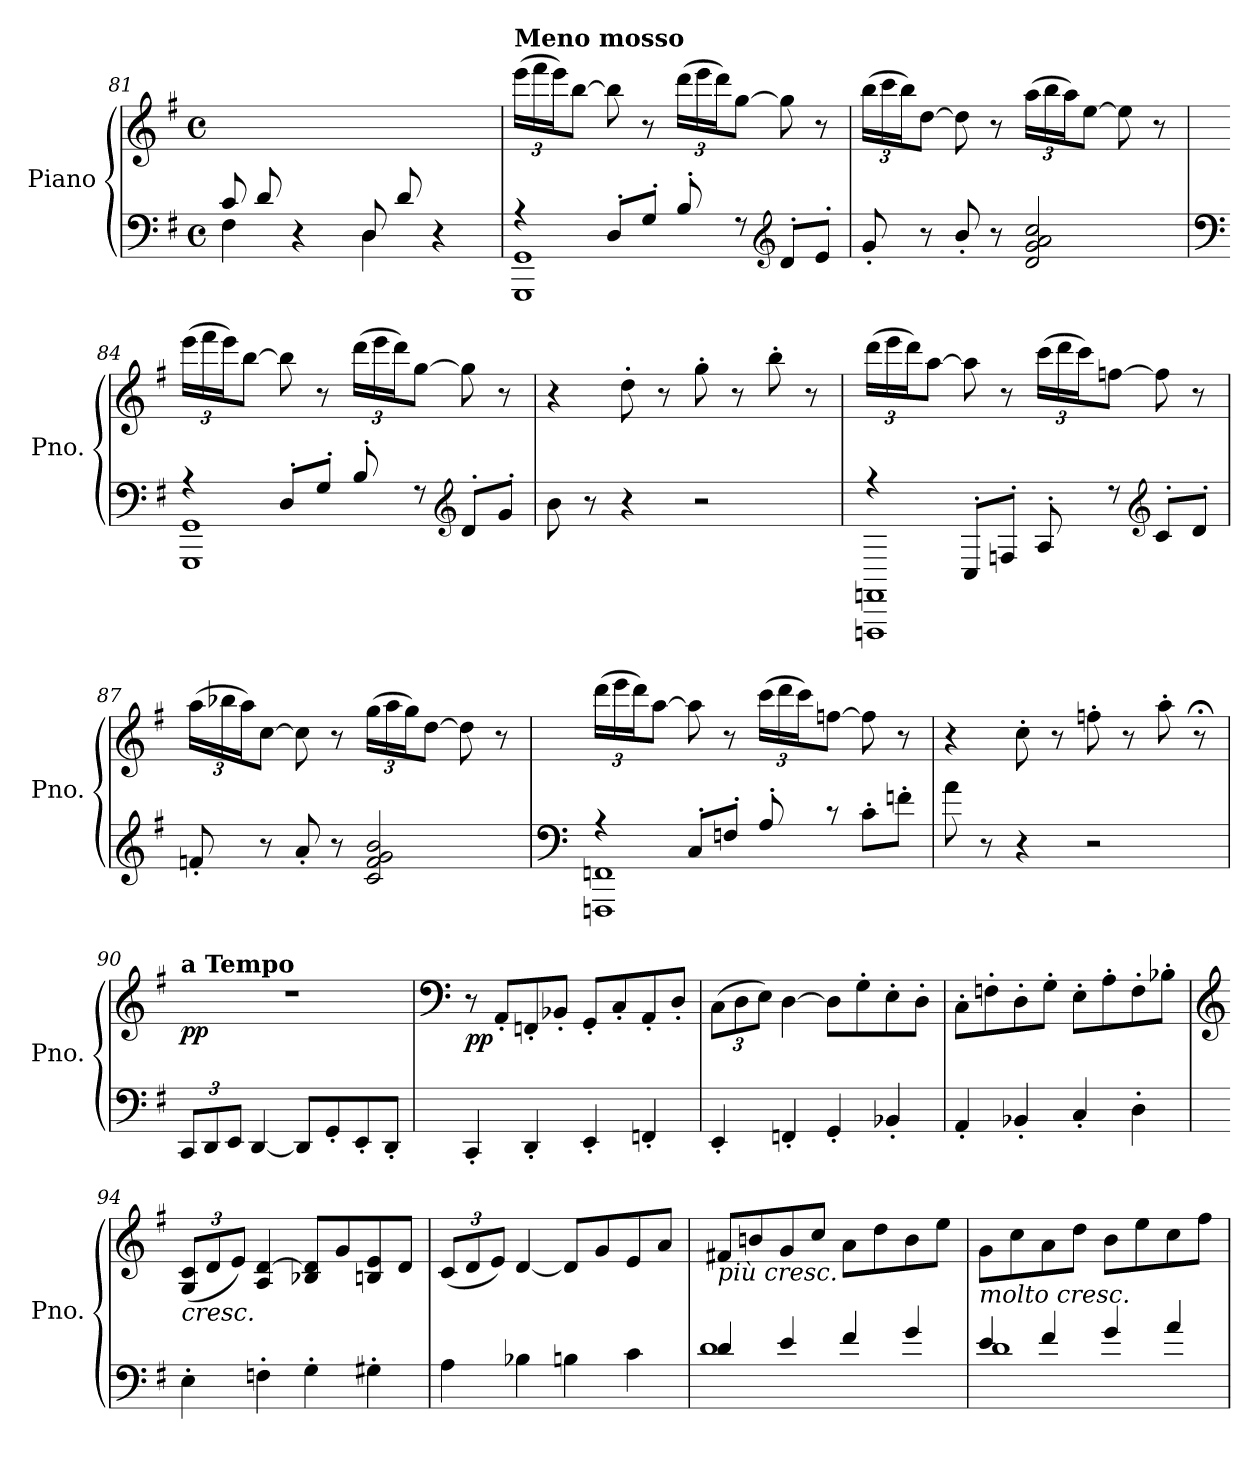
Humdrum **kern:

**kern	**kern	**dynam
*part1	*part1	*part1
*staff2	*staff1	*staff1/2
*I"Piano	*	*
*I'Pno.	*	*
*clefF4	*clefG2	*
*k[f#]	*k[f#]	*
*M4/4	*M4/4	*
*met(c)	*met(c)	*
=81	=81	=81
*^	*	*
8c/L	4F#\	4ryy	.
8d/	.	.	.
4ryy	4r	8a'\	.
.	.	8dd'\J	.
8D/L	4D\	4ryy	.
8d/	.	.	.
4ryy	4r	8d'\	.
.	.	8dd'\J	.
!!LO:LB:g=z
=82	=82	=82	=82
*	*	*Xbrackettup	*
!	!	!LO:TX:a:B:t=Meno mosso	!
!	!	!	!LO:DY:b
!	!	!	!LO:DY:n=1:b
4r	1GGG 1GG	(>24eee\LL	pp other-dynamics
.	.	24fff#\	.
.	.	24eee\J)	.
.	.	[8bb\J	.
8D'/L	.	8bb\]	.
8G'/J	.	8r	.
8B'/	.	(>24ddd\LL	.
.	.	24eee\	.
.	.	24ddd\J)	.
8r	.	[8gg\J	.
*clefG2	*	*	*
8d'/L	.	8gg\]	.
8e'/J	.	8r	.
*v	*v	*	*
=83	=83	=83
8g'/	(>24bb\LL	.
.	24ccc\	.
.	24bb\J)	.
8r	[8dd\J	.
8b'/	8dd\]	.
8r	8r	.
2d/ 2g/ 2a/ 2cc/	(>24aa\LL	.
.	24bb\	.
.	24aa\J)	.
.	[8ee\J	.
.	8ee\]	.
.	8r	.
=84	=84	=84
*clefF4	*	*
*^	*	*
4r	1GGG 1GG	(>24eee\LL	.
.	.	24fff#\	.
.	.	24eee\J)	.
.	.	[8bb\J	.
8D'/L	.	8bb\]	.
8G'/J	.	8r	.
8B'/	.	(>24ddd\LL	.
.	.	24eee\	.
.	.	24ddd\J)	.
8r	.	[8gg\J	.
*clefG2	*	*	*
8d'/L	.	8gg\]	.
8g'/J	.	8r	.
*v	*v	*	*
!!LO:LB:g=z
=85	=85	=85
8b\	4r	.
8r	.	.
4r	8dd'\	.
.	8r	.
2r	8gg'\	.
.	8r	.
.	8bb'\	.
.	8r	.
=86	=86	=86
*^	*	*
4r	1FFFn 1FFn	(>24ddd\LL	.
.	.	24eee\	.
.	.	24ddd\J)	.
.	.	[8aa\J	.
8C'/L	.	8aa\]	.
8Fn'/J	.	8r	.
8A'/	.	(>24ccc\LL	.
.	.	24ddd\	.
.	.	24ccc\J)	.
8r	.	[8ffn\J	.
*clefG2	*	*	*
8c'/L	.	8ff\]	.
8d'/J	.	8r	.
*v	*v	*	*
=87	=87	=87
8fn'/	(>24aa\LL	.
.	24bb-X\	.
.	24aa\J)	.
8r	[8cc\J	.
8a'/	8cc\]	.
8r	8r	.
2c/ 2f/ 2g/ 2b/	(>24gg\LL	.
.	24aa\	.
.	24gg\J)	.
.	[8dd\J	.
.	8dd\]	.
.	8r	.
!!LO:PB:g=z
=88	=88	=88
*clefF4	*	*
*^	*	*
4r	1FFFn 1FFn	(>24ddd\LL	.
.	.	24eee\	.
.	.	24ddd\J)	.
.	.	[8aa\J	.
8C'/L	.	8aa\]	.
8Fn'/J	.	8r	.
8A'/	.	(>24ccc\LL	.
.	.	24ddd\	.
.	.	24ccc\J)	.
8r	.	[8ffn\J	.
8c'\L	.	8ff\]	.
8fn'\J	.	8r	.
*v	*v	*	*
=89	=89	=89
8a\	4r	.
8r	.	.
4r	8cc'\	.
.	8r	.
2r	8ffn'\	.
.	8r	.
.	8aa'\	.
.	8r;<	.
=90	=90	=90
*Xbrackettup	*	*
!	!LO:TX:a:B:t=a Tempo	!
!	!	!LO:DY:b
12CC/L	1r	pp
12DD/	.	.
12EE/J	.	.
[4DD/	.	.
8DD/L]	.	.
8GG'/	.	.
8EE'/	.	.
8DD'/J	.	.
=91	=91	=91
*	*clefF4	*
!	!	!LO:DY:b
4CC'/	8r	pp
.	8AA'/L	.
4DD'/	8FFn'/	.
.	8BB-X'/J	.
4EE'/	8GG'/L	.
.	8C'/	.
4FFn'/	8AA'/	.
.	8D'/J	.
!!LO:LB:g=z
=92	=92	=92
4EE'/	(>12C\L	.
.	12D\	.
.	12E\J)	.
4FFn'/	[4D\	.
4GG'/	8D\L]	.
.	8G'\	.
4BB-X'/	8E'\	.
.	8D'\J	.
=93	=93	=93
4AA'/	8C'\L	.
.	8Fn'\	.
4BB-X'/	8D'\	.
.	8G'\J	.
4C'/	8E'\L	.
.	8A'\	.
4D'\	8F'\	.
.	8B-X'\J	.
=94	=94	=94
*	*clefG2	*
!	!LO:TX:b:i:t=cresc.	!
4E'\	(>12G/ 12c/L	.
.	12d/	.
.	12e/J)	.
4Fn'\	4A/ [4d/	.
4G'\	8B-X/ 8d/]L	.
.	8g/	.
4G#X'\	8Bn/ 8e/	.
.	8d/J	.
=95	=95	=95
4A\	(<12c/L	.
.	12d/	.
.	12e/J)	.
4B-X\	[4d/	.
4Bn\	8d/L]	.
.	8g/	.
4c\	8e/	.
.	8a/J	.
=96	=96	=96
*^	*	*
!	!	!LO:TX:b:i:t=più cresc.	!
4d/	1d	8f#X/L	.
.	.	8bn/	.
4e/	.	8g/	.
.	.	8cc/J	.
4f#/	.	8a\L	.
.	.	8dd\	.
4g/	.	8b\	.
.	.	8ee\J	.
!!LO:LB:g=z
=97	=97	=97	=97
!	!	!LO:TX:b:i:t=molto cresc.	!
4e/	1d	8g\L	.
.	.	8cc\	.
4f#/	.	8a\	.
.	.	8dd\J	.
4g/	.	8b\L	.
.	.	8ee\	.
4a/	.	8cc\	.
.	.	8ff#\J	.
*v	*v	*	*
=	=	=
*-	*-	*-
